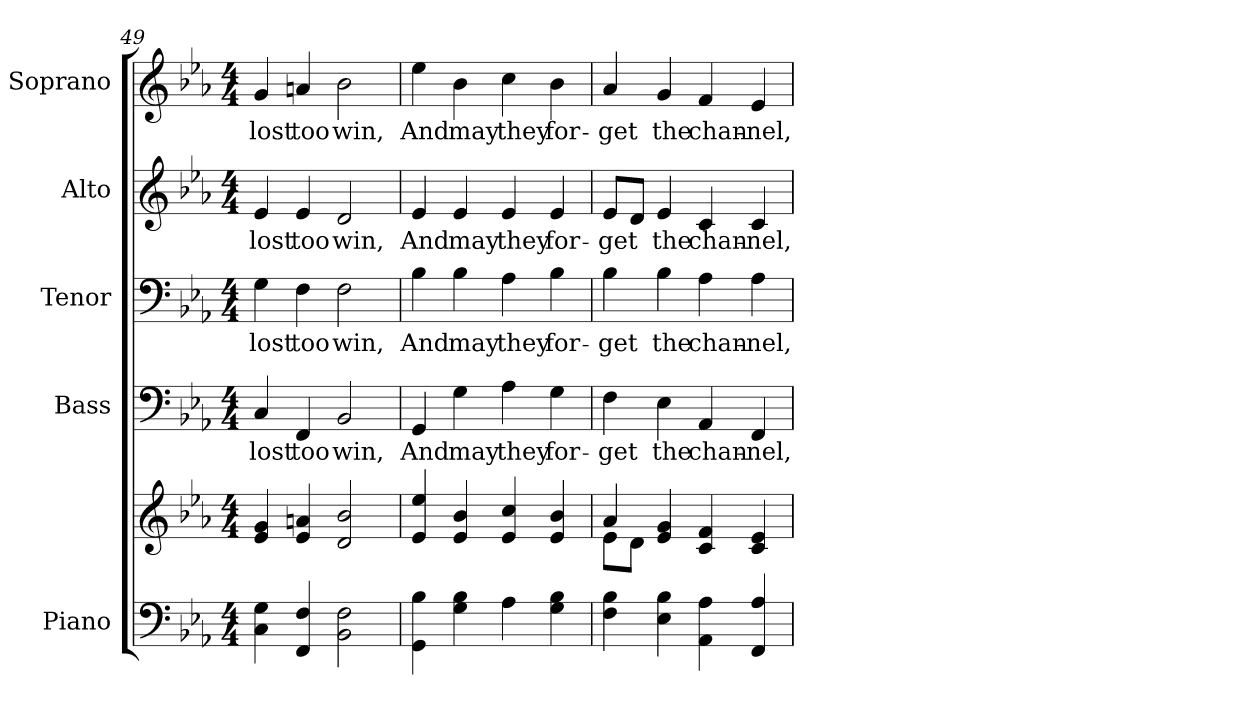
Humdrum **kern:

**kern	**kern	**kern	**text	**kern	**text	**kern	**text	**kern	**text
*part5	*part5	*part4	*part4	*part3	*part3	*part2	*part2	*part1	*part1
*staff6	*staff5	*staff4	*staff4	*staff3	*staff3	*staff2	*staff2	*staff1	*staff1
*I"Piano	*	*I"Bass	*	*I"Tenor	*	*I"Alto	*	*I"Soprano	*
*I'Pno.	*	*I'B.	*	*I'T.	*	*I'A.	*	*I'S.	*
!!LO:PB:g=z
*clefF4	*clefG2	*clefF4	*	*clefF4	*	*clefG2	*	*clefG2	*
*k[b-e-a-]	*k[b-e-a-]	*k[b-e-a-]	*	*k[b-e-a-]	*	*k[b-e-a-]	*	*k[b-e-a-]	*
*E-:	*E-:	*E-:	*	*E-:	*	*E-:	*	*E-:	*
*M4/4	*M4/4	*M4/4	*	*M4/4	*	*M4/4	*	*M4/4	*
=49	=49	=49	=49	=49	=49	=49	=49	=49	=49
!	!	!	!LO:LY:b:color=#000000	!	!	!	!	!	!
!	!	!	!	!	!LO:LY:b:color=#000000	!	!	!	!
!	!	!	!	!	!	!	!LO:LY:b:color=#000000	!	!
!	!	!	!	!	!	!	!	!	!LO:LY:b:color=#000000
4Ci\ 4Gi	4e-i/ 4gi	4Ci/	lost	4Gi\	lost	4e-i/	lost	4gi/	lost
!	!	!	!LO:LY:b:color=#000000	!	!	!	!	!	!
!	!	!	!	!	!LO:LY:b:color=#000000	!	!	!	!
!	!	!	!	!	!	!	!LO:LY:b:color=#000000	!	!
!	!	!	!	!	!	!	!	!	!LO:LY:b:color=#000000
4FFi/ 4Fi	4e-i/ 4ani	4FFi/	too	4Fi\	too	4e-i/	too	4ani/	too
!	!	!	!LO:LY:b:color=#000000	!	!	!	!	!	!
!	!	!	!	!	!LO:LY:b:color=#000000	!	!	!	!
!	!	!	!	!	!	!	!LO:LY:b:color=#000000	!	!
!	!	!	!	!	!	!	!	!	!LO:LY:b:color=#000000
2BB-i\ 2Fi	2di/ 2b-i	2BB-i/	win,	2Fi\	win,	2di/	win,	2b-i\	win,
=50	=50	=50	=50	=50	=50	=50	=50	=50	=50
!	!	!	!LO:LY:b:color=#000000	!	!	!	!	!	!
!	!	!	!	!	!LO:LY:b:color=#000000	!	!	!	!
!	!	!	!	!	!	!	!LO:LY:b:color=#000000	!	!
!	!	!	!	!	!	!	!	!	!LO:LY:b:color=#000000
4GGi\ 4B-i	4e-i/ 4ee-i	4GGi/	And	4B-i\	And	4e-i/	And	4ee-i\	And
!	!	!	!LO:LY:b:color=#000000	!	!	!	!	!	!
!	!	!	!	!	!LO:LY:b:color=#000000	!	!	!	!
!	!	!	!	!	!	!	!LO:LY:b:color=#000000	!	!
!	!	!	!	!	!	!	!	!	!LO:LY:b:color=#000000
4Gi\ 4B-i	4e-i/ 4b-i	4Gi\	may	4B-i\	may	4e-i/	may	4b-i\	may
!	!	!	!LO:LY:b:color=#000000	!	!	!	!	!	!
!	!	!	!	!	!LO:LY:b:color=#000000	!	!	!	!
!	!	!	!	!	!	!	!LO:LY:b:color=#000000	!	!
!	!	!	!	!	!	!	!	!	!LO:LY:b:color=#000000
4A-i\	4e-i/ 4cci	4A-i\	they	4A-i\	they	4e-i/	they	4cci\	they
!	!	!	!LO:LY:b:color=#000000	!	!	!	!	!	!
!	!	!	!	!	!LO:LY:b:color=#000000	!	!	!	!
!	!	!	!	!	!	!	!LO:LY:b:color=#000000	!	!
!	!	!	!	!	!	!	!	!	!LO:LY:b:color=#000000
4Gi\ 4B-i	4e-i/ 4b-i	4Gi\	for-	4B-i\	for-	4e-i/	for-	4b-i\	for-
!!LO:PB:g=z
=51	=51	=51	=51	=51	=51	=51	=51	=51	=51
*	*^	*	*	*	*	*	*	*	*
!	!	!	!	!LO:LY:b:color=#000000	!	!	!	!	!	!
!	!	!	!	!	!	!LO:LY:b:color=#000000	!	!	!	!
!	!	!	!	!	!	!	!	!LO:LY:b:color=#000000	!	!
!	!	!	!	!	!	!	!	!	!	!LO:LY:b:color=#000000
4Fi\ 4B-i	4a-i/	8e-i\L	4Fi\	-get	4B-i\	-get	8e-i/L	-get	4a-i/	-get
.	.	8di\J	.	.	.	.	8di/J	.	.	.
!	!	!	!	!LO:LY:b:color=#000000	!	!	!	!	!	!
!	!	!	!	!	!	!LO:LY:b:color=#000000	!	!	!	!
!	!	!	!	!	!	!	!	!LO:LY:b:color=#000000	!	!
!	!	!	!	!	!	!	!	!	!	!LO:LY:b:color=#000000
4E-i\ 4B-i	4e-i/ 4gi	4ryy	4E-i\	the	4B-i\	the	4e-i/	the	4gi/	the
!	!	!	!	!LO:LY:b:color=#000000	!	!	!	!	!	!
!	!	!	!	!	!	!LO:LY:b:color=#000000	!	!	!	!
!	!	!	!	!	!	!	!	!LO:LY:b:color=#000000	!	!
!	!	!	!	!	!	!	!	!	!	!LO:LY:b:color=#000000
4AA-i\ 4A-i	4ci/ 4fi	2ryy	4AA-i/	chan-	4A-i\	chan-	4ci/	chan-	4fi/	chan-
!	!	!	!	!LO:LY:b:color=#000000	!	!	!	!	!	!
!	!	!	!	!	!	!LO:LY:b:color=#000000	!	!	!	!
!	!	!	!	!	!	!	!	!LO:LY:b:color=#000000	!	!
!	!	!	!	!	!	!	!	!	!	!LO:LY:b:color=#000000
4FFi/ 4A-i	4ci/ 4e-i	.	4FFi/	-nel,	4A-i\	-nel,	4ci/	-nel,	4e-i/	-nel,
*	*v	*v	*	*	*	*	*	*	*	*
=	=	=	=	=	=	=	=	=	=
*-	*-	*-	*-	*-	*-	*-	*-	*-	*-
